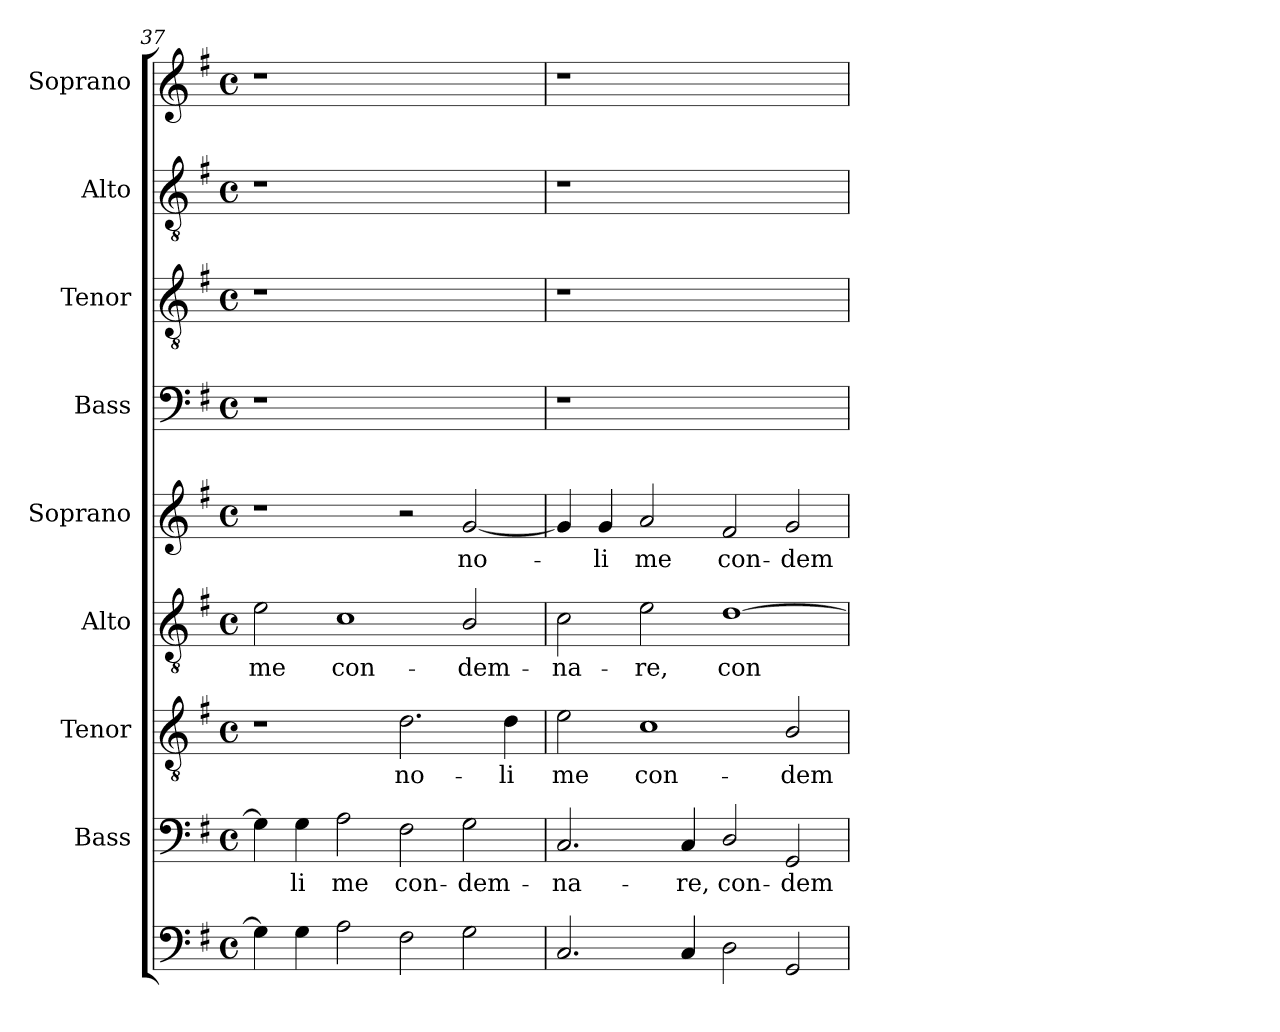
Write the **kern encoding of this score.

**kern	**kern	**text	**kern	**text	**kern	**text	**kern	**text	**kern	**kern	**kern	**kern
*part9	*part8	*part8	*part7	*part7	*part6	*part6	*part5	*part5	*part4	*part3	*part2	*part1
*staff9	*staff8	*staff8	*staff7	*staff7	*staff6	*staff6	*staff5	*staff5	*staff4	*staff3	*staff2	*staff1
*I""Violón y contrabajo"	*I"Bass	*	*I"Tenor	*	*I"Alto	*	*I"Soprano	*	*I"Bass	*I"Tenor	*I"Alto	*I"Soprano
*I'Cont.	*I'B.	*	*I'T.	*	*I'A.	*	*I'S.	*	*I'B.	*I'T.	*I'A.	*I'S.
*clefF4	*clefF4	*	*clefGv2	*	*clefGv2	*	*clefG2	*	*clefF4	*clefGv2	*clefGv2	*clefG2
*	*	*	*ITrd7c12	*	*ITrd7c12	*	*	*	*	*ITrd7c12	*ITrd7c12	*
*k[f#]	*k[f#]	*	*k[f#]	*	*k[f#]	*	*k[f#]	*	*k[f#]	*k[f#]	*k[f#]	*k[f#]
*G:	*G:	*	*G:	*	*G:	*	*G:	*	*G:	*G:	*G:	*G:
*M4/4	*M4/4	*	*M4/4	*	*M4/4	*	*M4/4	*	*M4/4	*M4/4	*M4/4	*M4/4
*met(c)	*met(c)	*	*met(c)	*	*met(c)	*	*met(c)	*	*met(c)	*met(c)	*met(c)	*met(c)
=37	=37	=37	=37	=37	=37	=37	=37	=37	=37	=37	=37	=37
!	!	!	!	!	!	!LO:LY:b:color=#000000	!	!	!LO:N:vis=1	!LO:N:vis=1	!LO:N:vis=1	!LO:N:vis=1
4Gi\]	4Gi\]	.	1r	.	2Ei\	me	1r	.	1r	1r	1r	1r
!	!	!LO:LY:b:color=#000000	!	!	!	!	!	!	!	!	!	!
4Gi\	4Gi\	-li	.	.	.	.	.	.	.	.	.	.
!	!	!LO:LY:b:color=#000000	!	!	!	!	!	!	!	!	!	!
!	!	!	!	!	!	!LO:LY:b:color=#000000	!	!	!	!	!	!
2Ai\	2Ai\	me	.	.	1Ci	con-	.	.	.	.	.	.
!	!	!LO:LY:b:color=#000000	!	!	!	!	!	!	!	!	!	!
!	!	!	!	!LO:LY:b:color=#000000	!	!	!	!	!	!	!	!
2F#i\	2F#i\	con-	2.Di\	no-	.	.	2r	.	1ryy	1ryy	1ryy	1ryy
!	!	!LO:LY:b:color=#000000	!	!	!	!	!	!	!	!	!	!
!	!	!	!	!	!	!LO:LY:b:color=#000000	!	!	!	!	!	!
!	!	!	!	!	!	!	!	!LO:LY:b:color=#000000	!	!	!	!
2Gi\	2Gi\	-dem-	.	.	2BBi/	-dem-	[2gi/	no-	.	.	.	.
!	!	!	!	!LO:LY:b:color=#000000	!	!	!	!	!	!	!	!
.	.	.	4Di\	-li	.	.	.	.	.	.	.	.
=38	=38	=38	=38	=38	=38	=38	=38	=38	=38	=38	=38	=38
!	!	!LO:LY:b:color=#000000	!	!	!	!	!	!	!	!	!	!
!	!	!	!	!LO:LY:b:color=#000000	!	!	!	!	!	!	!	!
!	!	!	!	!	!	!LO:LY:b:color=#000000	!	!	!LO:N:vis=1	!LO:N:vis=1	!LO:N:vis=1	!LO:N:vis=1
2.Ci/	2.Ci/	-na-	2Ei\	me	2Ci\	-na-	4gi/]	.	1r	1r	1r	1r
!	!	!	!	!	!	!	!	!LO:LY:b:color=#000000	!	!	!	!
.	.	.	.	.	.	.	4gi/	-li	.	.	.	.
!	!	!	!	!LO:LY:b:color=#000000	!	!	!	!	!	!	!	!
!	!	!	!	!	!	!LO:LY:b:color=#000000	!	!	!	!	!	!
!	!	!	!	!	!	!	!	!LO:LY:b:color=#000000	!	!	!	!
.	.	.	1Ci	con-	2Ei\	-re,	2ai/	me	.	.	.	.
!	!	!LO:LY:b:color=#000000	!	!	!	!	!	!	!	!	!	!
4Ci/	4Ci/	-re,	.	.	.	.	.	.	.	.	.	.
!	!	!LO:LY:b:color=#000000	!	!	!	!	!	!	!	!	!	!
!	!	!	!	!	!	!LO:LY:b:color=#000000	!	!	!	!	!	!
!	!	!	!	!	!	!	!	!LO:LY:b:color=#000000	!	!	!	!
2Di\	2Di/	con-	.	.	[1Di	con-	2f#i/	con-	1ryy	1ryy	1ryy	1ryy
!	!	!LO:LY:b:color=#000000	!	!	!	!	!	!	!	!	!	!
!	!	!	!	!LO:LY:b:color=#000000	!	!	!	!	!	!	!	!
!	!	!	!	!	!	!	!	!LO:LY:b:color=#000000	!	!	!	!
2GGi/	2GGi/	-dem-	2BBi/	-dem-	.	.	2gi/	-dem-	.	.	.	.
=	=	=	=	=	=	=	=	=	=	=	=	=
*-	*-	*-	*-	*-	*-	*-	*-	*-	*-	*-	*-	*-
